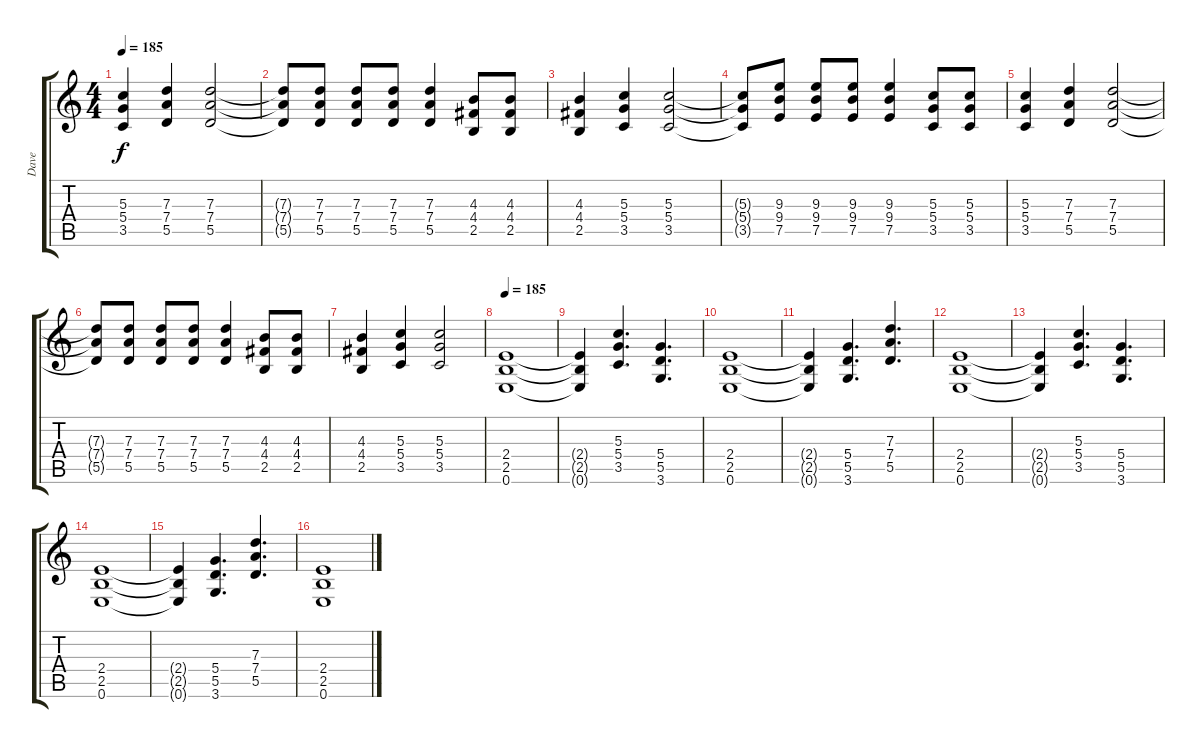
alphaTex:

\track ("Dave" "Dave") {instrument distortionguitar}
\staff {score tabs}
\tuning (E4 B3 G3 D3 A2 E2) {hide}
\ts (4 4)
\tempo 185
\clef g2
\ks c
(5.3 5.4 3.5).4{dy f} (7.3 7.4 5.5).4 (7.3 7.4 5.5).2 |
(7.3{t} 7.4{t} 5.5{t}).8 (7.3 7.4 5.5).8 (7.3 7.4 5.5).8 (7.3 7.4 5.5).8 (7.3 7.4 5.5).4 (4.3 4.4 2.5).8 (4.3 4.4 2.5).8 |
(4.3 4.4 2.5).4 (5.3 5.4 3.5).4 (5.3 5.4 3.5).2 |
(5.3{t} 5.4{t} 3.5{t}).8 (9.3 9.4 7.5).8 (9.3 9.4 7.5).8 (9.3 9.4 7.5).8 (9.3 9.4 7.5).4 (5.3 5.4 3.5).8 (5.3 5.4 3.5).8 |
(5.3 5.4 3.5).4 (7.3 7.4 5.5).4 (7.3 7.4 5.5).2 |
(7.3{t} 7.4{t} 5.5{t}).8 (7.3 7.4 5.5).8 (7.3 7.4 5.5).8 (7.3 7.4 5.5).8 (7.3 7.4 5.5).4 (4.3 4.4 2.5).8 (4.3 4.4 2.5).8 |
(4.3 4.4 2.5).4 (5.3 5.4 3.5).4 (5.3 5.4 3.5).2 |
\tempo 185
(2.4 2.5 0.6).1 |
(2.4{t} 2.5{t} 0.6{t}).4 (5.3 5.4 3.5).4{d} (5.4 5.5 3.6).4{d} |
(2.4 2.5 0.6).1 |
(2.4{t} 2.5{t} 0.6{t}).4 (5.4 5.5 3.6).4{d} (7.3 7.4 5.5).4{d} |
(2.4 2.5 0.6).1 |
(2.4{t} 2.5{t} 0.6{t}).4 (5.3 5.4 3.5).4{d} (5.4 5.5 3.6).4{d} |
(2.4 2.5 0.6).1 |
(2.4{t} 2.5{t} 0.6{t}).4 (5.4 5.5 3.6).4{d} (7.3 7.4 5.5).4{d} |
(2.4 2.5 0.6).1{volume 8}
